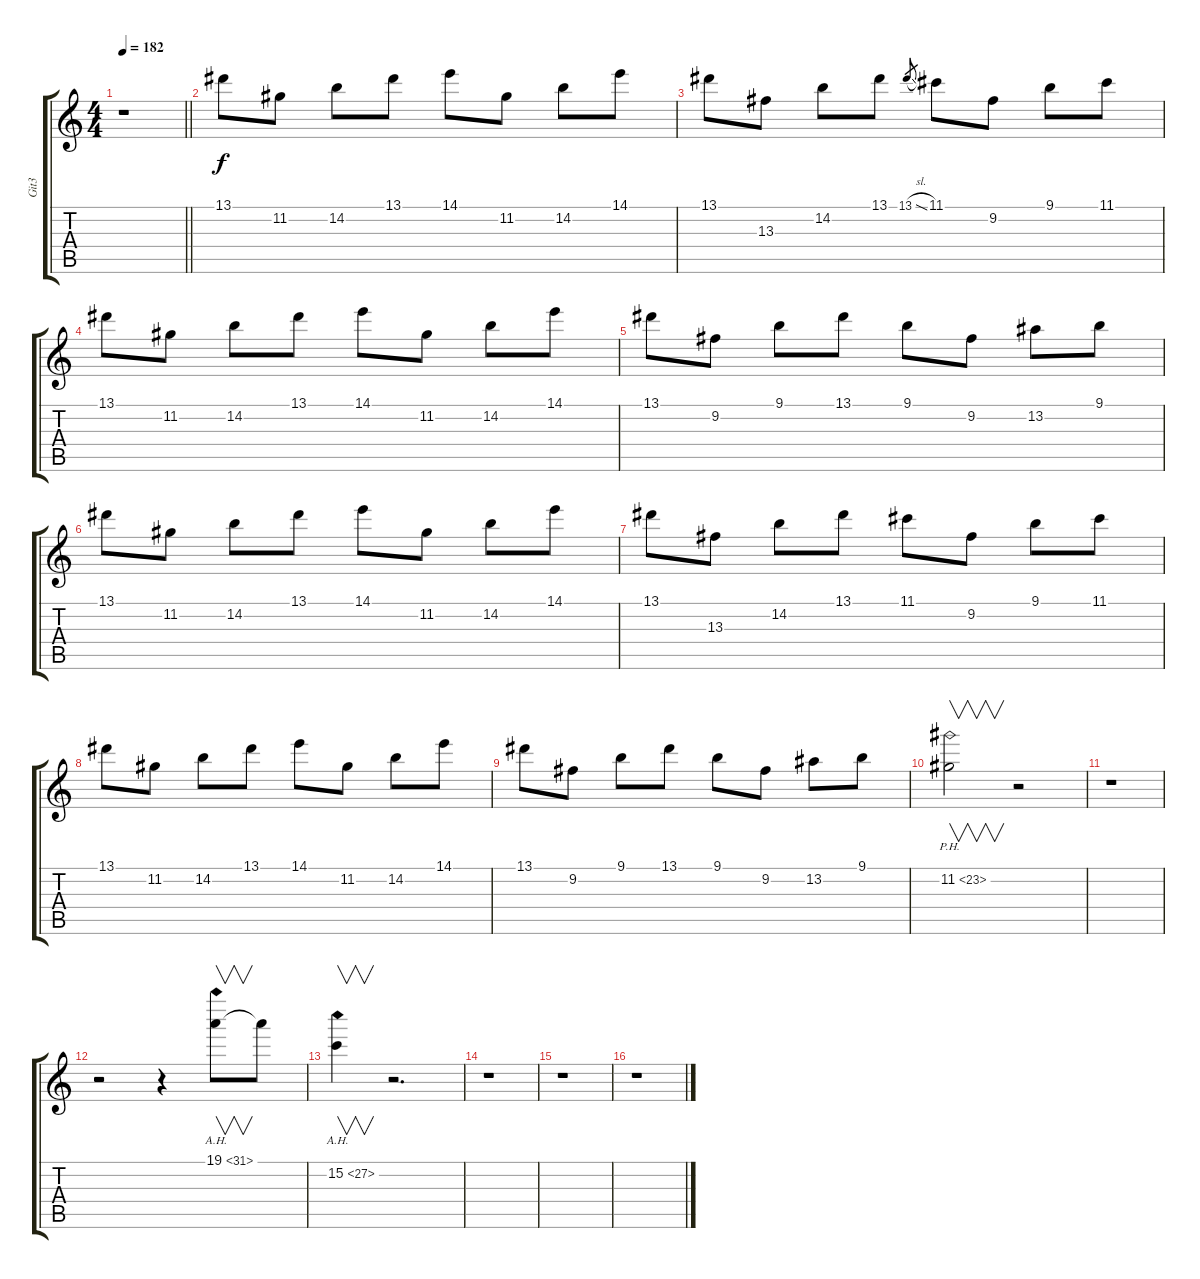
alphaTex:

\track ("Git3" "Git3") {instrument overdrivenguitar}
\staff {score tabs}
\tuning (D4 A3 F3 C3 G2 D2) {hide}
\ts (4 4)
\tempo 182
\clef g2
\barLineRight lightlight
\ks c
r.1{dy f} |
13.1.8 11.2.8 14.2.8 13.1.8 14.1.8 11.2.8 14.2.8 14.1.8 |
13.1.8 13.3.8 14.2.8 13.1.8 13.1{sl}.8{gr} 11.1.8 9.2.8 9.1.8 11.1.8 |
13.1.8 11.2.8 14.2.8 13.1.8 14.1.8 11.2.8 14.2.8 14.1.8 |
13.1.8 9.2.8 9.1.8 13.1.8 9.1.8 9.2.8 13.2.8 9.1.8 |
13.1.8 11.2.8 14.2.8 13.1.8 14.1.8 11.2.8 14.2.8 14.1.8 |
13.1.8 13.3.8 14.2.8 13.1.8 11.1.8 9.2.8 9.1.8 11.1.8 |
13.1.8 11.2.8 14.2.8 13.1.8 14.1.8 11.2.8 14.2.8 14.1.8 |
13.1.8 9.2.8 9.1.8 13.1.8 9.1.8 9.2.8 13.2.8 9.1.8 |
11.2{ph 12}.2{v} r.2 |
r.1 |
r.2 r.4 19.1{ah 12}.8{v} 19.1{t}.8 |
15.2{ah 12}.4{v} r.2{d} |
r.1 |
r.1 |
r.1
